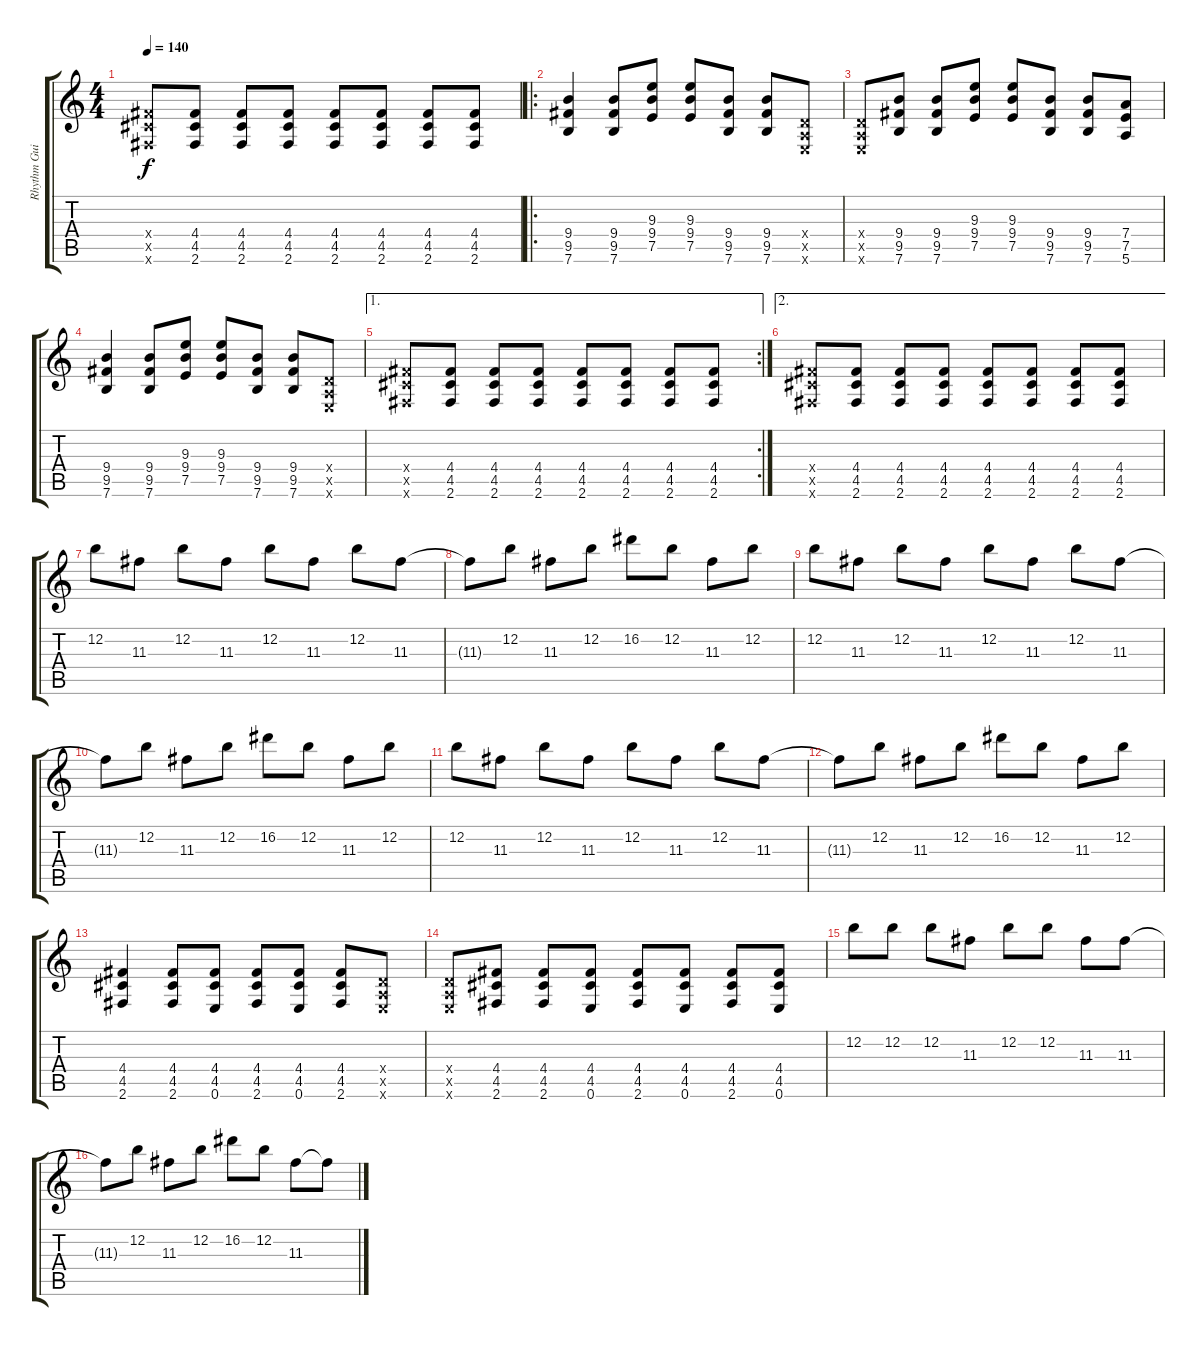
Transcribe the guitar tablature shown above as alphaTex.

\track ("Rhythm Guitar" "Rhythm Gui") {instrument overdrivenguitar}
\staff {score tabs}
\tuning (E4 B3 G3 D3 A2 E2) {hide}
\ts (4 4)
\tempo 140
\clef g2
\ks c
(4.4{x} 4.5{x} 2.6{x}).8{dy f} (4.4 4.5 2.6).8 (4.4 4.5 2.6).8 (4.4 4.5 2.6).8 (4.4 4.5 2.6).8 (4.4 4.5 2.6).8 (4.4 4.5 2.6).8 (4.4 4.5 2.6).8 |
\ro
(9.4 9.5 7.6).4 (9.4 9.5 7.6).8 (9.3 9.4 7.5).8 (9.3 9.4 7.5).8 (9.4 9.5 7.6).8 (9.4 9.5 7.6).8 (0.4{x} 0.5{x} 0.6{x}).8 |
(0.4{x} 0.5{x} 0.6{x}).8 (9.4 9.5 7.6).8 (9.4 9.5 7.6).8 (9.3 9.4 7.5).8 (9.3 9.4 7.5).8 (9.4 9.5 7.6).8 (9.4 9.5 7.6).8 (7.4 7.5 5.6).8 |
(9.4 9.5 7.6).4 (9.4 9.5 7.6).8 (9.3 9.4 7.5).8 (9.3 9.4 7.5).8 (9.4 9.5 7.6).8 (9.4 9.5 7.6).8 (0.4{x} 0.5{x} 0.6{x}).8 |
\ae 1
\rc 2
(4.4{x} 4.5{x} 2.6{x}).8 (4.4 4.5 2.6).8 (4.4 4.5 2.6).8 (4.4 4.5 2.6).8 (4.4 4.5 2.6).8 (4.4 4.5 2.6).8 (4.4 4.5 2.6).8 (4.4 4.5 2.6).8 |
\ae 2
(4.4{x} 4.5{x} 2.6{x}).8 (4.4 4.5 2.6).8 (4.4 4.5 2.6).8 (4.4 4.5 2.6).8 (4.4 4.5 2.6).8 (4.4 4.5 2.6).8 (4.4 4.5 2.6).8 (4.4 4.5 2.6).8 |
12.2.8 11.3.8 12.2.8 11.3.8 12.2.8 11.3.8 12.2.8 11.3.8 |
11.3{t}.8 12.2.8 11.3.8 12.2.8 16.2.8 12.2.8 11.3.8 12.2.8 |
12.2.8 11.3.8 12.2.8 11.3.8 12.2.8 11.3.8 12.2.8 11.3.8 |
11.3{t}.8 12.2.8 11.3.8 12.2.8 16.2.8 12.2.8 11.3.8 12.2.8 |
12.2.8 11.3.8 12.2.8 11.3.8 12.2.8 11.3.8 12.2.8 11.3.8 |
11.3{t}.8 12.2.8 11.3.8 12.2.8 16.2.8 12.2.8 11.3.8 12.2.8 |
(4.4 4.5 2.6).4 (4.4 4.5 2.6).8 (4.4 4.5 0.6).8 (4.4 4.5 2.6).8 (4.4 4.5 0.6).8 (4.4 4.5 2.6).8 (0.4{x} 0.5{x} 0.6{x}).8 |
(0.4{x} 0.5{x} 0.6{x}).8 (4.4 4.5 2.6).8 (4.4 4.5 2.6).8 (4.4 4.5 0.6).8 (4.4 4.5 2.6).8 (4.4 4.5 0.6).8 (4.4 4.5 2.6).8 (4.4 4.5 0.6).8 |
12.2.8 12.2.8 12.2.8 11.3.8 12.2.8 12.2.8 11.3.8 11.3.8 |
11.3{t}.8 12.2.8 11.3.8 12.2.8 16.2.8 12.2.8 11.3.8 11.3{t}.8
